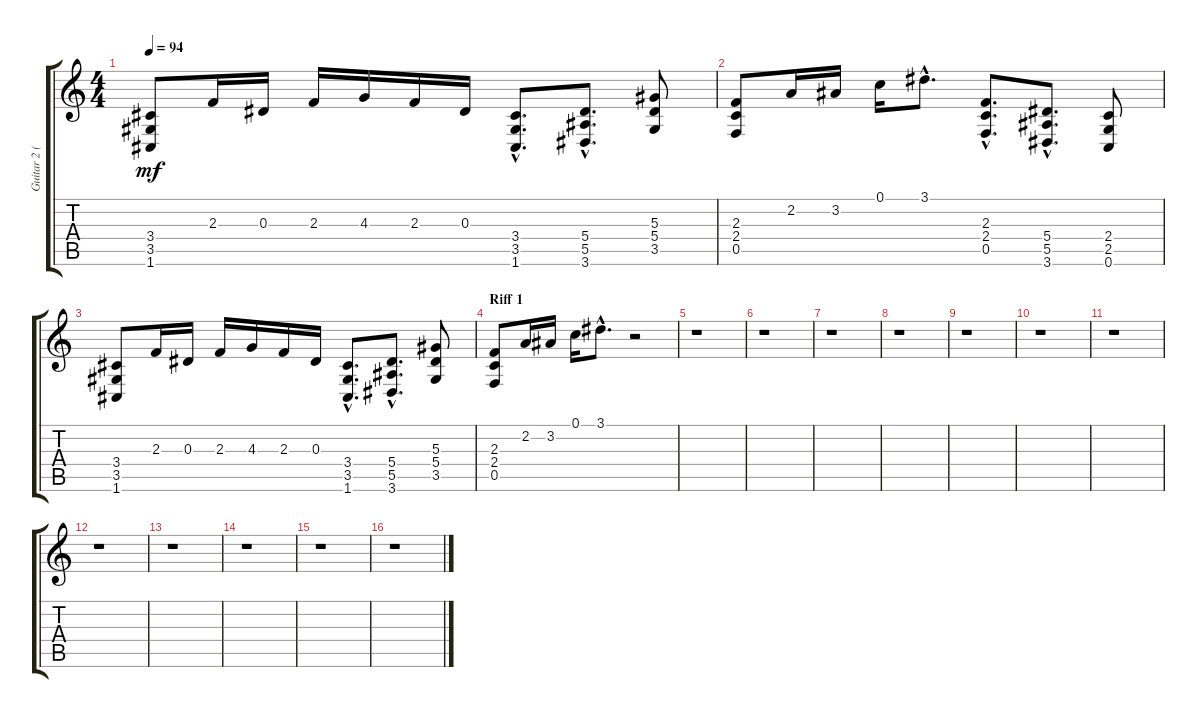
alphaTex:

\track ("Guitar 2 (Lead)" "Guitar 2 (") {instrument distortionguitar}
\staff {score tabs}
\tuning (C4 G3 Eb3 Bb2 F2 C2) {hide}
\ts (4 4)
\tempo 94
\clef g2
\ks c
(3.4 3.5 1.6).8{dy mf} 2.3.16 0.3.16 2.3.16 4.3.16 2.3.16 0.3.16 (3.4{hac} 3.5{hac} 1.6{hac}).8{d} (5.4{hac} 5.5{hac} 3.6{hac}).8{d} (5.3 5.4 3.5).8 |
(2.3 2.4 0.5).8 2.2.16 3.2.16 0.1.16 3.1{hac}.8{d} (2.3{hac} 2.4{hac} 0.5{hac}).8{d} (5.4{hac} 5.5{hac} 3.6{hac}).8{d} (2.4 2.5 0.6).8 |
(3.4 3.5 1.6).8 2.3.16 0.3.16 2.3.16 4.3.16 2.3.16 0.3.16 (3.4{hac} 3.5{hac} 1.6{hac}).8{d} (5.4{hac} 5.5{hac} 3.6{hac}).8{d} (5.3 5.4 3.5).8 |
\section ("" "Riff 1")
(2.3 2.4 0.5).8 2.2.16 3.2.16 0.1.16 3.1{hac}.8{d} r.2 |
r.1 |
r.1 |
r.1 |
r.1 |
r.1 |
r.1 |
r.1 |
r.1 |
r.1 |
r.1 |
r.1 |
r.1
